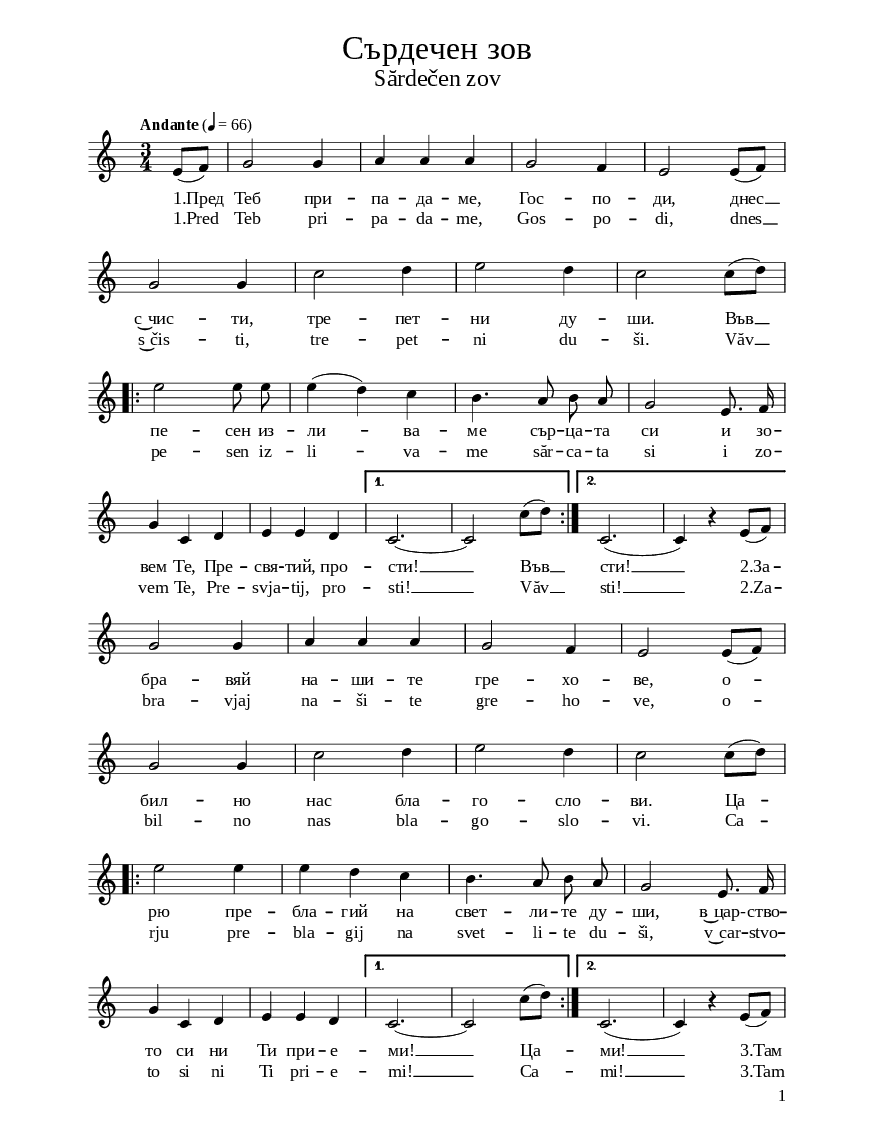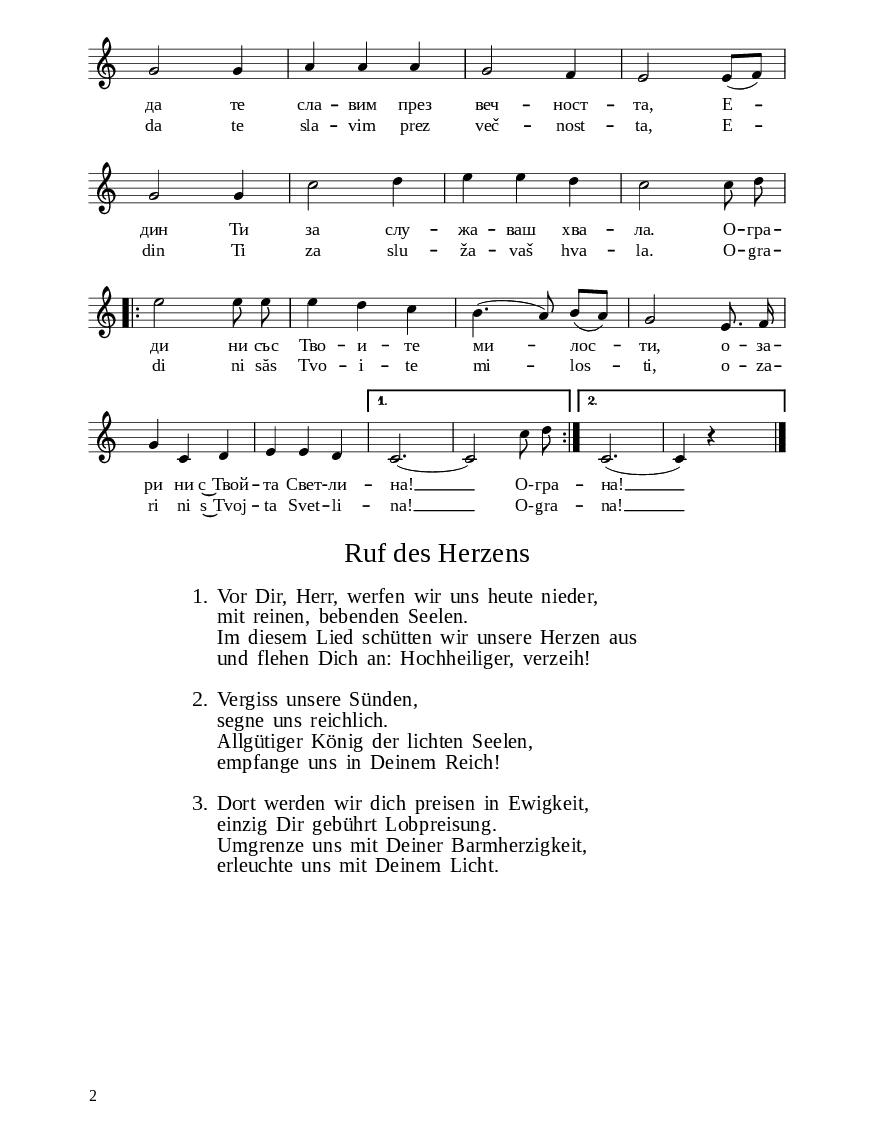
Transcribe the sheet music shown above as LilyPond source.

\version "2.24.2"

% include paper part and global functions
\include "include/globals.ily"

\bookpart {
  \label #'ref039
  \tocItem \markup "Сърдечен зов – Sărdečen zov"
  \include "include/bookpart-paper.ily"
  \score {
    \include "include/score-layout.ily"

    \new Voice \absolute {
      \clef treble
      \key c \major
      \time 3/4
      \tempoFunc "Andante" 4 "66"
      \autoBeamOff
      \partial 4
      e'8 ([f'8]) |  g'2 g'4 |  a'4 a' a' | g'2 f'4 | e'2 e'8 ([ f' ]) | \break

      g'2 g'4 | c''2 d''4 | e''2 d''4 | c''2 c''8 ( [d''8]) | \break

      \repeat volta 2 {
        e''2 e''8 e'' | e''4 ( d'' ) c'' | b'4. a'8   b' a' | g'2 e'8. f'16 | \break
        g'4 c' d' | e' e' d' |
      }
      \alternative {
        { c'2. ~| c'2  \slurSolid c''8 ( [ d'' ] ) |  }

        { c'2.  ( | c'4 ) r4 e'8 ([f'8 ])| \break }
      }

      g'2 g'4 |  a'4 a' a' | g'2 f'4 | e'2 e'8 ([ f' ]) | \break

      g'2 g'4 | c''2 d''4 | e''2 d''4 | c''2 c''8 ( [d''8]) | \break

      \repeat volta 2 {
        e''2 e''4 | e''4 d'' c'' | b'4. a'8  b' a' | g'2 e'8. f'16 | \break
        g'4 c' d' | e' e' d' |
      }

      \alternative {
        { c'2. ~| c'2  c''8 ( [ d'' ] ) |  }
        { c'2. ( | c'4 ) r4 e'8 ([f'8 ])| \break }
      }

      g'2 g'4 |  a'4 a' a' | g'2 f'4 | e'2 e'8 ([ f' ]) | \break

      g'2 g'4 | c''2 d''4 | e''4 e''4 d''4 | c''2 c''8 d''8 | \break

      \repeat volta 2 {
        e''2 e''8  e'' | e''4  d'' c'' | b'4. ( a'8 )  b' ([a']) | g'2 e'8. f'16 | \break
        g'4 c' d' | e' e' d' |
      }
      \alternative {
        { c'2. ~| c'2 c''8  d''   |   }
        { c'2. ( | c'4 ) r4 s4 \bar "|."  | \break }
      }

    }

    \addlyrics {
      "1.Пред" Теб при -- па -- да -- ме, Гос -- по -- ди, днес __
      с~чис -- ти, тре -- пет -- ни  ду -- ши. Във __
      пе -- сен из -- ли --  ва -- ме  сър -- ца -- та си и зо --
      вем Те, Пре -- свя -- тий, про -- сти! __ Във __ сти! __

      "2.За" -- бра -- вяй на -- ши -- те гре -- хо -- ве, о --
      бил -- но нас бла -- го -- сло -- ви. Ца --
      рю пре -- бла -- гий на свет -- ли -- те ду -- ши, "в~цар-" -- ство --
      то си ни Ти при -- е -- ми! __ Ца -- ми! __

      "3.Там" да те сла -- вим през веч -- ност -- та, E --
      дин Ти за слу -- жа -- ваш хва -- ла. О -- гра --
      ди ни със Тво -- и -- те ми -- лос -- ти, о -- за --
      ри ни с~Твой -- та Свет -- ли -- на! __ "О-" -- гра -- на! __
    }
     \addlyrics {
      "1.Pred" Teb pri -- pa -- da -- me, Gos -- po -- di, dnes __
      s~čis -- ti, tre -- pet -- ni  du -- ši. Văv __
      pe -- sen iz -- li --  va -- me  săr -- ca -- ta si i zo --
      vem Te, Pre -- svja -- tij, pro -- sti! __ Văv __ sti! __

      "2.Za" -- bra -- vjaj na -- ši -- te gre -- ho -- ve, o --
      bil -- no nas bla -- go -- slo -- vi. Ca --
      rju pre -- bla -- gij na svet -- li -- te du -- ši, v~car -- stvo --
      to si ni Ti pri -- e -- mi! __ Ca -- mi! __

      "3.Tam" da te sla -- vim prez več -- nost -- ta, E --
      din Ti za slu -- ža -- vaš hva -- la. O -- gra --
      di ni săs Tvo -- i -- te mi -- los -- ti, o -- za --
      ri ni s~Tvoj -- ta Svet -- li -- na! __ "O-" -- gra -- na! __
    }

    \header {
      title = \titleFunc "Сърдечен зов" "Sărdečen zov"
    }

    \midi{}

  } % score

  % include foreign translation(s) of the song
  \version "2.24.2"

\markup \fill-line { \fontsize #deTitleFontSize "Ruf des Herzens" }
\markup \null
\markup \null
\markup \fontsize #deCoupletFontSize {
  \hspace #10
  \override #`(baseline-skip . ,deCoupletBaselineSkip)

  \column {

    \line { 1. Vor Dir, Herr, werfen wir uns heute nieder, }

    \line { "   " mit reinen, bebenden Seelen.}

    \line { "   "Im diesem Lied schütten wir unsere Herzen aus }

    \line { "   "und flehen Dich an: Hochheiliger, verzeih!}
    \line { "   " }


    \line { 2. Vergiss unsere Sünden, }

    \line { "   "segne uns reichlich.}

    \line { "   "Allgütiger König der lichten Seelen,}

    \line { "   "empfange uns in Deinem Reich!}
    \line { "   " }


    \line { 3. Dort werden wir dich preisen in Ewigkeit,}

    \line { "   "einzig Dir gebührt Lobpreisung.}

    \line { "   "Umgrenze uns mit Deiner Barmherzigkeit,}

    \line { "   "erleuchte uns mit Deinem Licht.}
  }
}


} % bookpart
